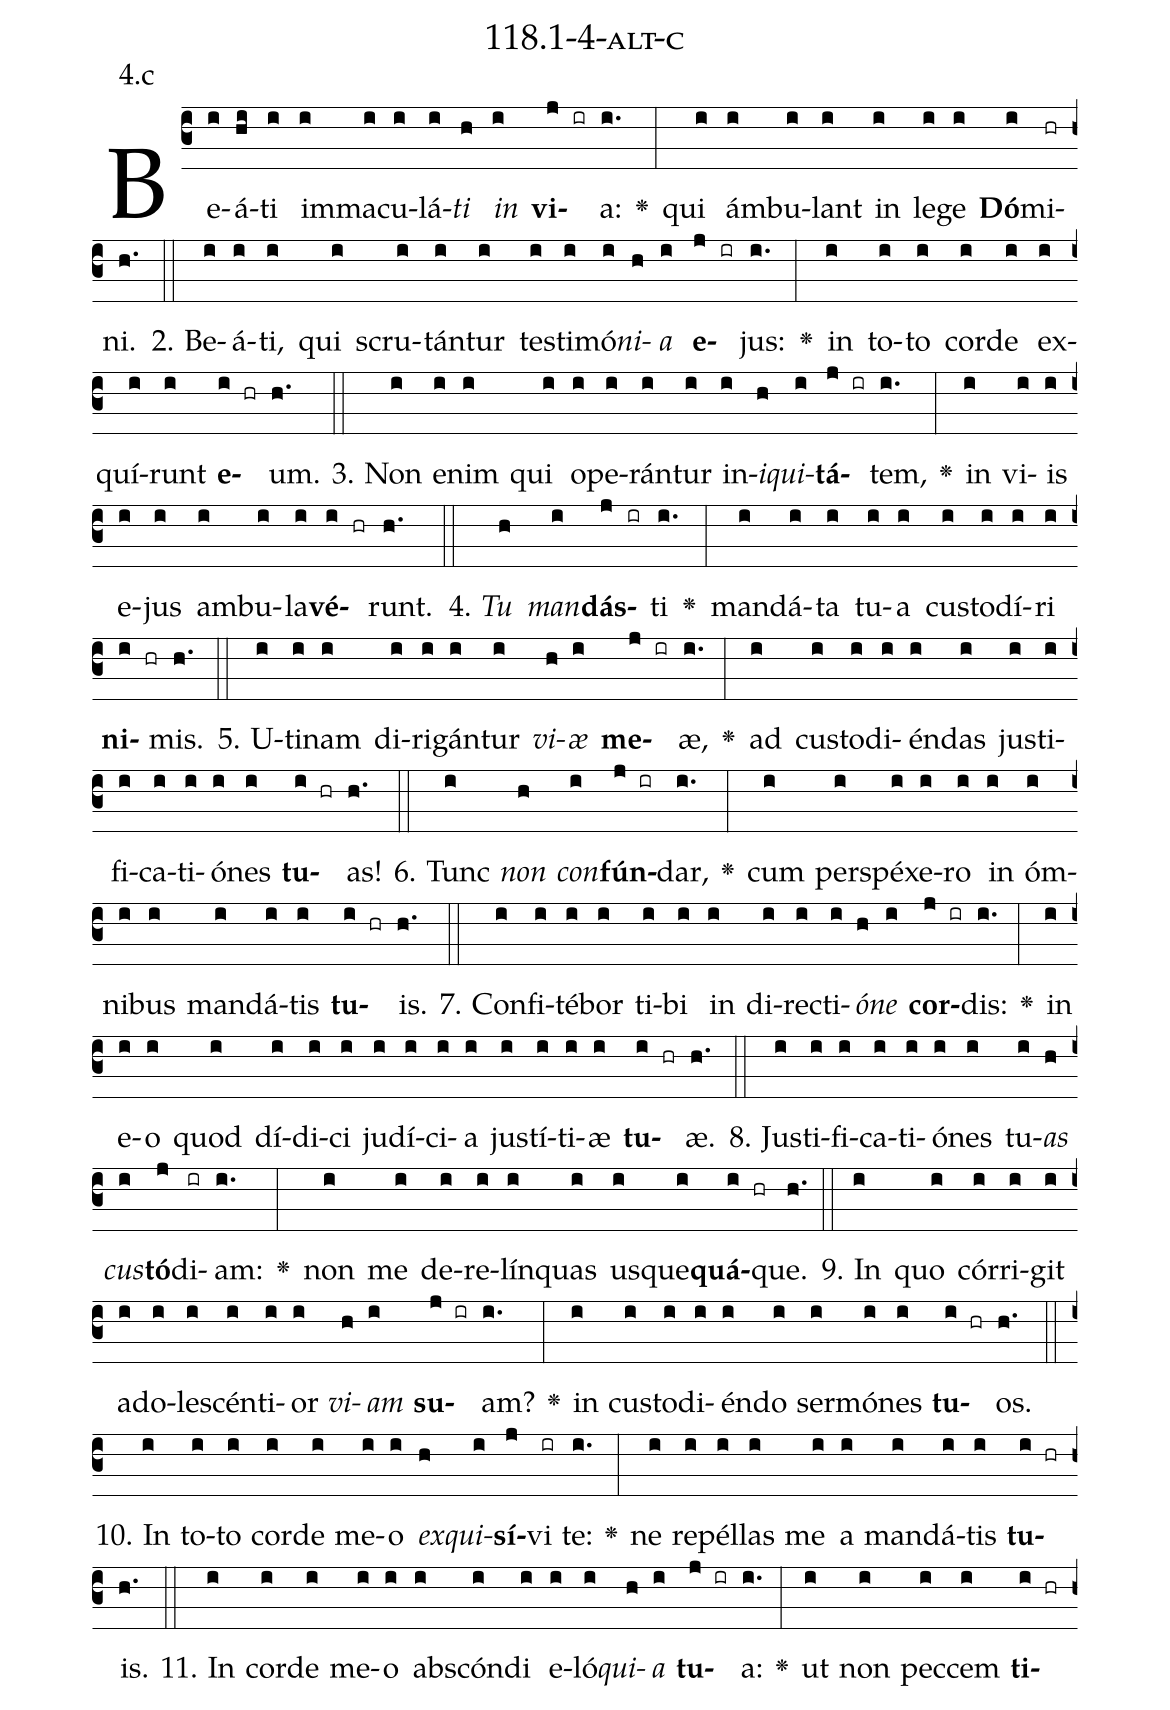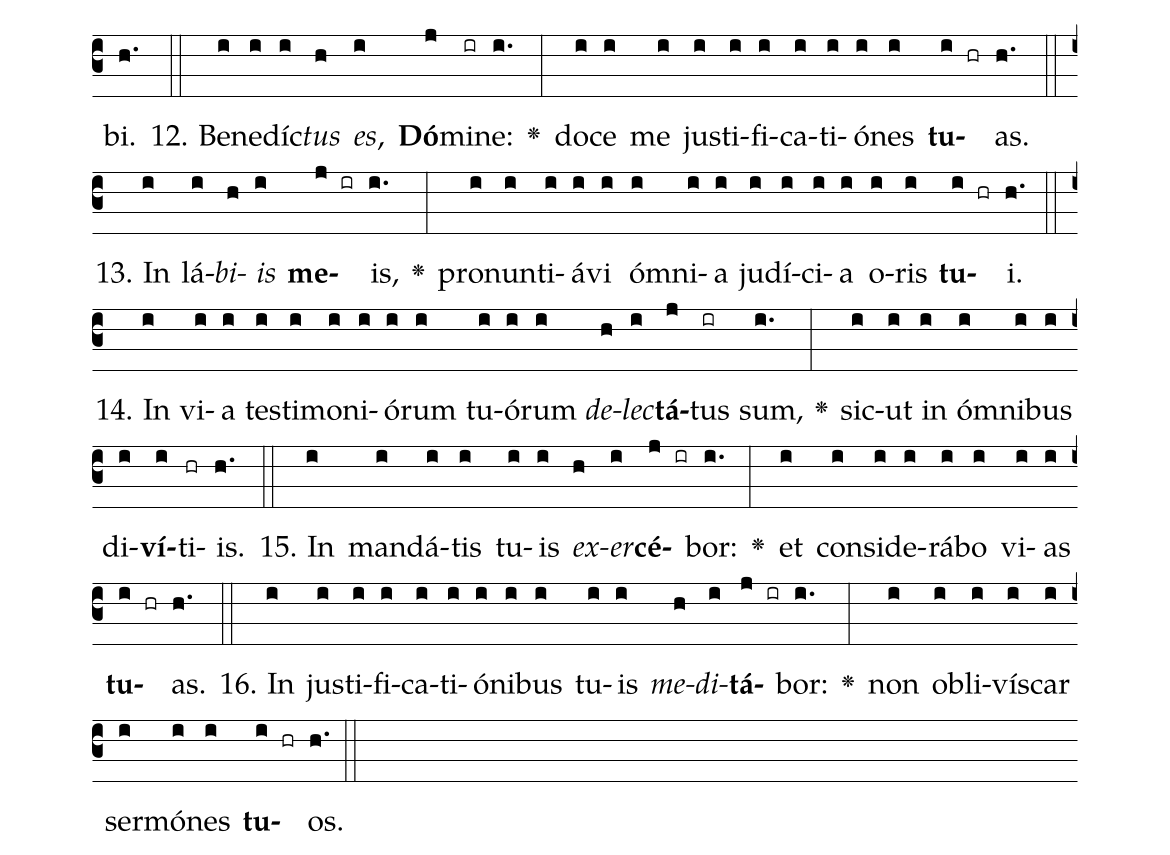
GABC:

name: 118.1-4-alt-c;
annotation: 4.c;
%%
(c3)Be(i)á(hi)ti(i) im(i)ma(i)cu(i)lá(i)<i>ti</i>(h) <i>in</i>(i) <b>vi</b>(j ir)a:(i.) <v>\greheightstar</v>(:) qui(i) ám(i)bu(i)lant(i) in(i) le(i)ge(i) <b>Dó</b>(i)mi(hr)ni.(h.) (::)
2. Be(i)á(i)ti,(i) qui(i) scru(i)tán(i)tur(i) tes(i)ti(i)mó(i)<i>ni</i>(h)<i>a</i>(i) <b>e</b>(j ir)jus:(i.) <v>\greheightstar</v>(:) in(i) to(i)to(i) cor(i)de(i) ex(i)quí(i)runt(i) <b>e</b>(i hr)um.(h.) (::)
3. Non(i) e(i)nim(i) qui(i) o(i)pe(i)rán(i)tur(i) in(i)<i>i</i>(h)<i>qui</i>(i)<b>tá</b>(j ir)tem,(i.) <v>\greheightstar</v>(:) in(i) vi(i)is(i) e(i)jus(i) am(i)bu(i)la(i)<b>vé</b>(i hr)runt.(h.) (::)
4. <i>Tu</i>(h) <i>man</i>(i)<b>dás</b>(j ir)ti(i.) <v>\greheightstar</v>(:) man(i)dá(i)ta(i) tu(i)a(i) cus(i)to(i)dí(i)ri(i) <b>ni</b>(i hr)mis.(h.) (::)
5. U(i)ti(i)nam(i) di(i)ri(i)gán(i)tur(i) <i>vi</i>(h)<i>æ</i>(i) <b>me</b>(j ir)æ,(i.) <v>\greheightstar</v>(:) ad(i) cus(i)to(i)di(i)én(i)das(i) jus(i)ti(i)fi(i)ca(i)ti(i)ó(i)nes(i) <b>tu</b>(i hr)as!(h.) (::)
6. Tunc(i) <i>non</i>(h) <i>con</i>(i)<b>fún</b>(j ir)dar,(i.) <v>\greheightstar</v>(:) cum(i) per(i)spé(i)xe(i)ro(i) in(i) óm(i)ni(i)bus(i) man(i)dá(i)tis(i) <b>tu</b>(i hr)is.(h.) (::)
7. Con(i)fi(i)té(i)bor(i) ti(i)bi(i) in(i) di(i)rec(i)ti(i)<i>ó</i>(h)<i>ne</i>(i) <b>cor</b>(j ir)dis:(i.) <v>\greheightstar</v>(:) in(i) e(i)o(i) quod(i) dí(i)di(i)ci(i) ju(i)dí(i)ci(i)a(i) jus(i)tí(i)ti(i)æ(i) <b>tu</b>(i hr)æ.(h.) (::)
8. Jus(i)ti(i)fi(i)ca(i)ti(i)ó(i)nes(i) tu(i)<i>as</i>(h) <i>cus</i>(i)<b>tó</b>(j)di(ir)am:(i.) <v>\greheightstar</v>(:) non(i) me(i) de(i)re(i)lín(i)quas(i) us(i)que(i)<b>quá</b>(i hr)que.(h.) (::)
9. In(i) quo(i) cór(i)ri(i)git(i) ad(i)o(i)le(i)scén(i)ti(i)or(i) <i>vi</i>(h)<i>am</i>(i) <b>su</b>(j ir)am?(i.) <v>\greheightstar</v>(:) in(i) cus(i)to(i)di(i)én(i)do(i) ser(i)mó(i)nes(i) <b>tu</b>(i hr)os.(h.) (::)
10. In(i) to(i)to(i) cor(i)de(i) me(i)o(i) <i>ex</i>(h)<i>qui</i>(i)<b>sí</b>(j)vi(ir) te:(i.) <v>\greheightstar</v>(:) ne(i) re(i)pél(i)las(i) me(i) a(i) man(i)dá(i)tis(i) <b>tu</b>(i hr)is.(h.) (::)
11. In(i) cor(i)de(i) me(i)o(i) abs(i)cón(i)di(i) e(i)ló(i)<i>qui</i>(h)<i>a</i>(i) <b>tu</b>(j ir)a:(i.) <v>\greheightstar</v>(:) ut(i) non(i) pec(i)cem(i) <b>ti</b>(i hr)bi.(h.) (::)
12. Be(i)ne(i)díc(i)<i>tus</i>(h) <i>es</i>,(i) <b>Dó</b>(j)mi(ir)ne:(i.) <v>\greheightstar</v>(:) do(i)ce(i) me(i) jus(i)ti(i)fi(i)ca(i)ti(i)ó(i)nes(i) <b>tu</b>(i hr)as.(h.) (::)
13. In(i) lá(i)<i>bi</i>(h)<i>is</i>(i) <b>me</b>(j ir)is,(i.) <v>\greheightstar</v>(:) pro(i)nun(i)ti(i)á(i)vi(i) óm(i)ni(i)a(i) ju(i)dí(i)ci(i)a(i) o(i)ris(i) <b>tu</b>(i hr)i.(h.) (::)
14. In(i) vi(i)a(i) tes(i)ti(i)mo(i)ni(i)ó(i)rum(i) tu(i)ó(i)rum(i) <i>de</i>(h)<i>lec</i>(i)<b>tá</b>(j)tus(ir) sum,(i.) <v>\greheightstar</v>(:) sic(i)ut(i) in(i) óm(i)ni(i)bus(i) di(i)<b>ví</b>(i)ti(hr)is.(h.) (::)
15. In(i) man(i)dá(i)tis(i) tu(i)is(i) <i>ex</i>(h)<i>er</i>(i)<b>cé</b>(j ir)bor:(i.) <v>\greheightstar</v>(:) et(i) con(i)si(i)de(i)rá(i)bo(i) vi(i)as(i) <b>tu</b>(i hr)as.(h.) (::)
16. In(i) jus(i)ti(i)fi(i)ca(i)ti(i)ó(i)ni(i)bus(i) tu(i)is(i) <i>me</i>(h)<i>di</i>(i)<b>tá</b>(j ir)bor:(i.) <v>\greheightstar</v>(:) non(i) ob(i)li(i)vís(i)car(i) ser(i)mó(i)nes(i) <b>tu</b>(i hr)os.(h.) (::)
